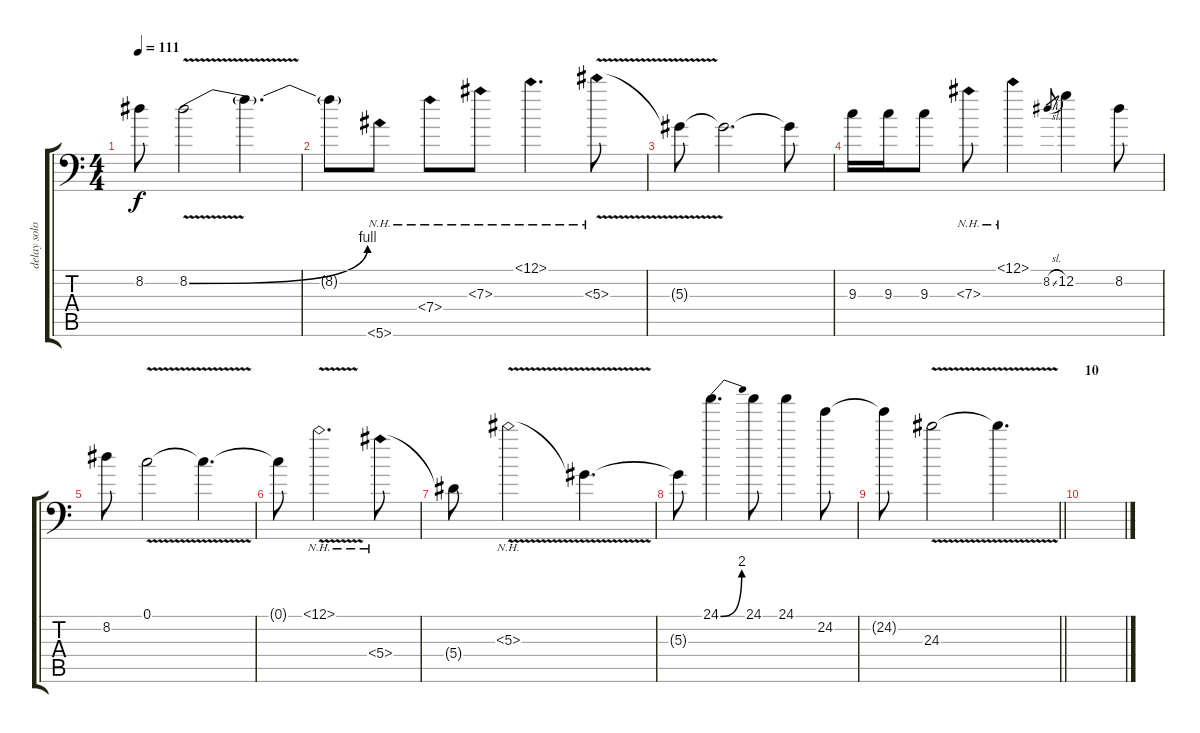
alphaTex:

\track ("delay solo" "delay solo") {mute instrument distortionguitar}
\staff {score tabs}
\tuning (C4 G3 Eb3 Bb2 F2 Bb1) {hide}
\ts (4 4)
\tempo 111
\clef f4
\ks c
8.2{t}.8{dy f} 8.2{be (bend 0 0 60 4) v}.2 8.2{t}.4{d} |
8.2{t}.8 5.6{nh}.8 7.4{nh}.8 7.3{nh}.8 12.1{nh}.4{d} 5.3{nh v}.8 |
5.3{t}.8 5.3{t}.2{d} 5.3{t}.8 |
9.3.16 9.3.16 9.3.8 7.3{nh}.8 12.1{nh}.4 8.2{sl}.8{gr} 12.2.4 8.2.8 |
8.2.8 0.1{v}.2 0.1{t}.4{d} |
0.1{t}.8 12.1{nh v}.2{d} 5.4{nh}.8 |
5.4{t}.8 5.3{nh v}.2 5.3{t}.4{d} |
5.3{t}.8 24.1{be (bend 0 0 60 8)}.4{d} 24.1.8 24.1.4 24.2.8 |
\barLineRight lightlight
24.2{t}.8 24.3{v}.2 24.3{t}.4{d} |
\section ("" "10")
